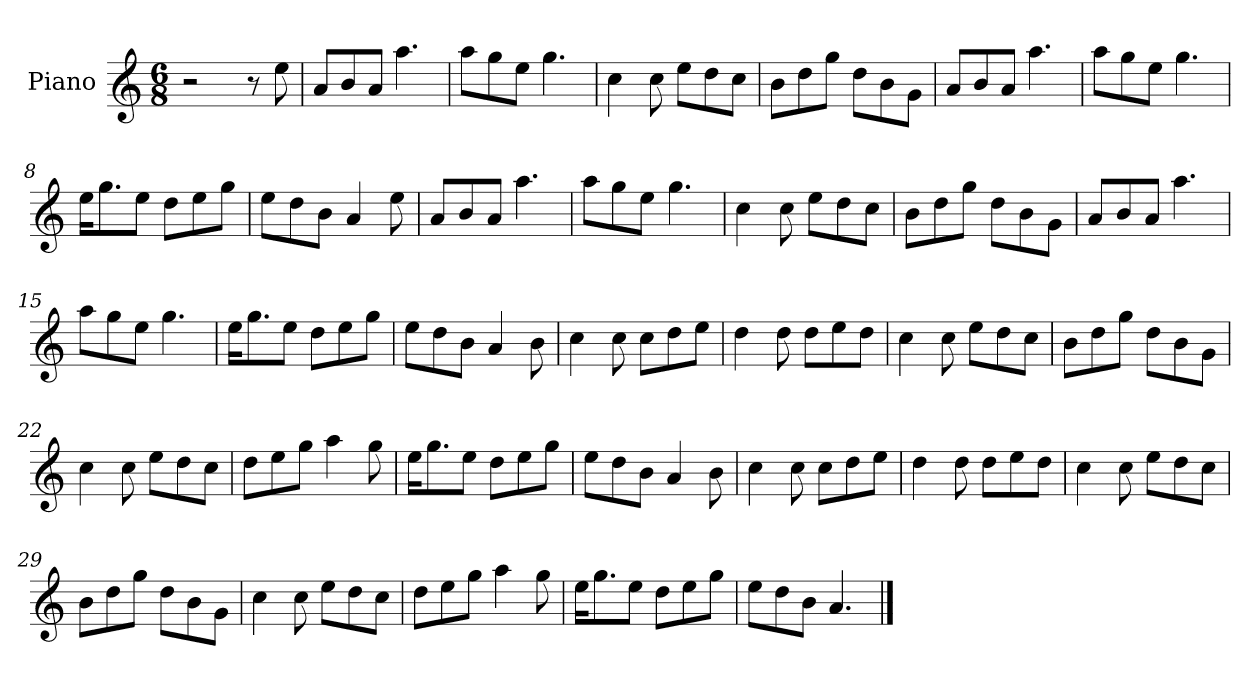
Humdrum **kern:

**kern
*part1
*staff1
*I"Piano
*I'Pno
*clefG2
*k[]
*M6/8
=1
2r
8r
8ee\
=2
8a/L
8b/
8a/J
4.aa\
=3
8aa\L
8gg\
8ee\J
4.gg\
=4
4cc\
8cc\
8ee\L
8dd\
8cc\J
=5
8b\L
8dd\
8gg\J
8dd\L
8b\
8g\J
=6
8a/L
8b/
8a/J
4.aa\
=7
8aa\L
8gg\
8ee\J
4.gg\
=8
16ee\KL
8.gg\
8ee\J
8dd\L
8ee\
8gg\J
=9
8ee\L
8dd\
8b\J
4a/
8ee\
=10
8a/L
8b/
8a/J
4.aa\
=11
8aa\L
8gg\
8ee\J
4.gg\
=12
4cc\
8cc\
8ee\L
8dd\
8cc\J
=13
8b\L
8dd\
8gg\J
8dd\L
8b\
8g\J
=14
8a/L
8b/
8a/J
4.aa\
=15
8aa\L
8gg\
8ee\J
4.gg\
=16
16ee\KL
8.gg\
8ee\J
8dd\L
8ee\
8gg\J
=17
8ee\L
8dd\
8b\J
4a/
8b\
=18
4cc\
8cc\
8cc\L
8dd\
8ee\J
=19
4dd\
8dd\
8dd\L
8ee\
8dd\J
=20
4cc\
8cc\
8ee\L
8dd\
8cc\J
=21
8b\L
8dd\
8gg\J
8dd\L
8b\
8g\J
=22
4cc\
8cc\
8ee\L
8dd\
8cc\J
=23
8dd\L
8ee\
8gg\J
4aa\
8gg\
=24
16ee\KL
8.gg\
8ee\J
8dd\L
8ee\
8gg\J
=25
8ee\L
8dd\
8b\J
4a/
8b\
=26
4cc\
8cc\
8cc\L
8dd\
8ee\J
=27
4dd\
8dd\
8dd\L
8ee\
8dd\J
=28
4cc\
8cc\
8ee\L
8dd\
8cc\J
=29
8b\L
8dd\
8gg\J
8dd\L
8b\
8g\J
=30
4cc\
8cc\
8ee\L
8dd\
8cc\J
=31
8dd\L
8ee\
8gg\J
4aa\
8gg\
=32
16ee\KL
8.gg\
8ee\J
8dd\L
8ee\
8gg\J
=33
8ee\L
8dd\
8b\J
4.a/
==
*-
